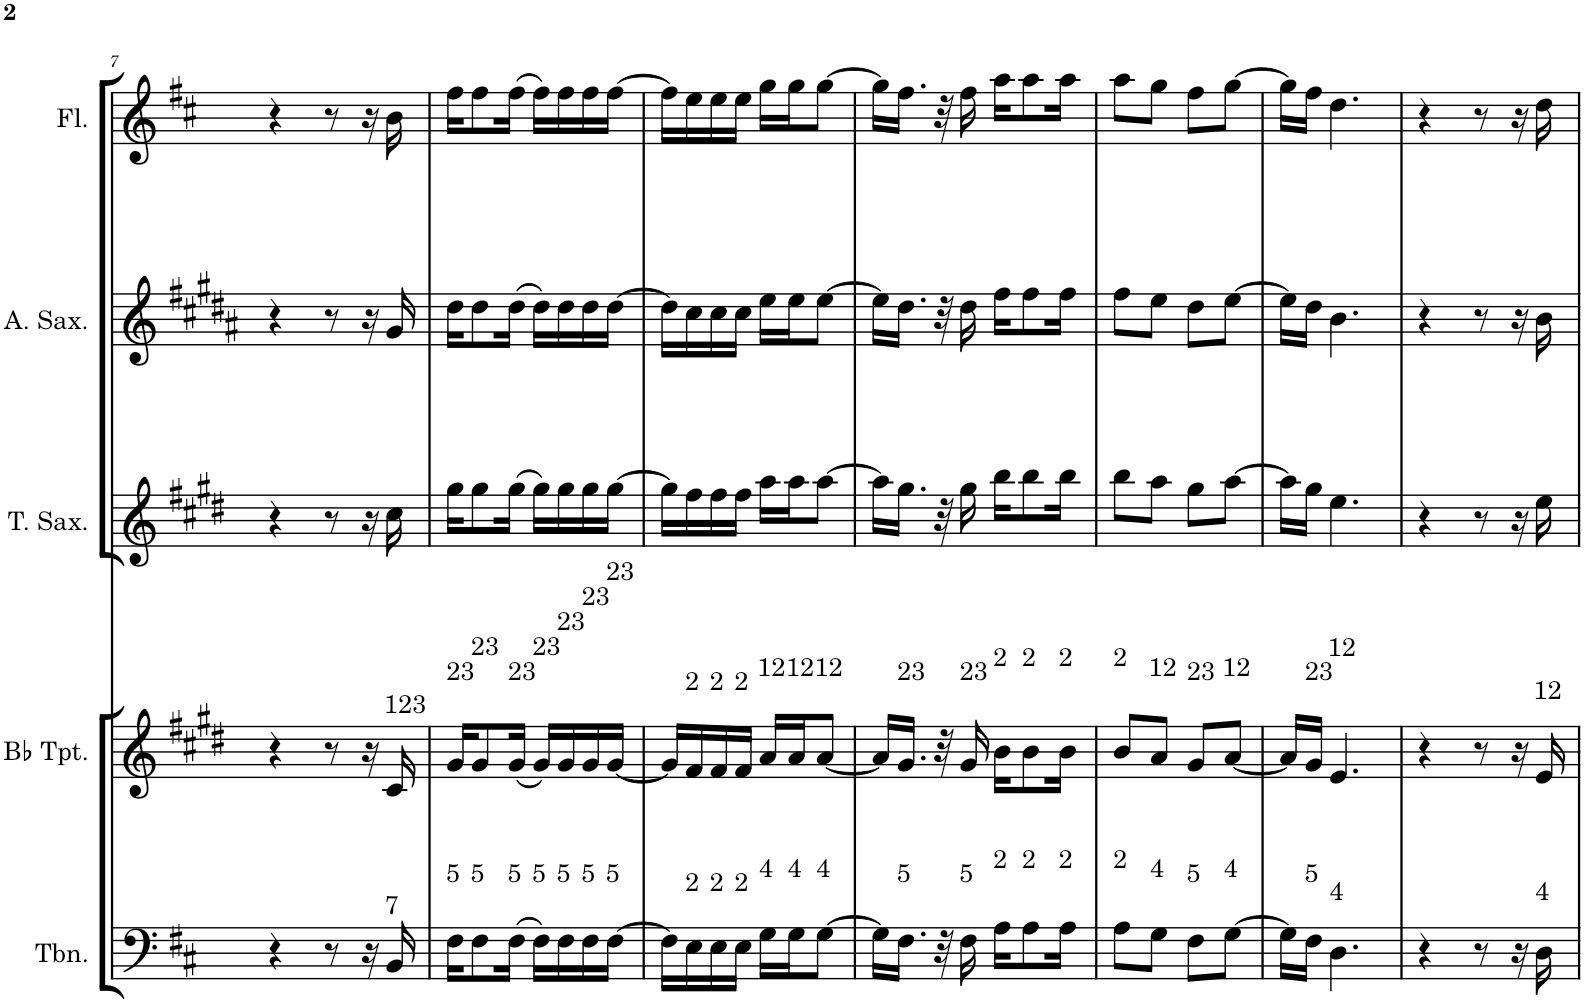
**kern	**kern	**kern	**kern	**kern
*part5	*part4	*part3	*part2	*part1
*staff5	*staff4	*staff3	*staff2	*staff1
*I"Trombone	*I"Bb Trumpet	*I"Tenor Saxophone	*I"Alto Saxophone	*I"Flute
*I'Tbn.	*I'Bb Tpt.	*I'T. Sax.	*I'A. Sax.	*I'Fl.
!!LO:PB:g=z
*clefF4	*clefG2	*clefG2	*clefG2	*clefG2
*	*Trd1c2	*Trd8c14	*Trd5c9	*
*k[f#c#]	*k[f#c#g#d#]	*k[f#c#g#d#]	*k[f#c#g#d#a#]	*k[f#c#]
*M2/4	*M2/4	*M2/4	*M2/4	*M2/4
=7	=7	=7	=7	=7
4r	4r	4r	4r	4r
8r	8r	8r	8r	8r
16r	16r	16r	16r	16r
!	!LO:TX:a:t=123	!	!	!
!LO:TX:a:t=7	!	!	!	!
16BB/	16c#/	16cc#\	16g#/	16b\
=8	=8	=8	=8	=8
!	!LO:TX:a:t=23	!	!	!
!LO:TX:a:t=5	!	!	!	!
16F#\KL	16g#/KL	16gg#\KL	16dd#\KL	16ff#\KL
!	!LO:TX:a:t=23	!	!	!
!LO:TX:a:t=5	!	!	!	!
8F#\	8g#/	8gg#\	8dd#\	8ff#\
!	!LO:TX:a:t=23	!	!	!
!LO:TX:a:t=5	!	!	!	!
(16F#\Jk	(16g#/Jk	(16gg#\Jk	(16dd#\Jk	(16ff#\Jk
!	!LO:TX:a:t=23	!	!	!
!LO:TX:a:t=5	!	!	!	!
16F#\LL)	16g#/LL)	16gg#\LL)	16dd#\LL)	16ff#\LL)
!	!LO:TX:a:t=23	!	!	!
!LO:TX:a:t=5	!	!	!	!
16F#\	16g#/	16gg#\	16dd#\	16ff#\
!	!LO:TX:a:t=23	!	!	!
!LO:TX:a:t=5	!	!	!	!
16F#\	16g#/	16gg#\	16dd#\	16ff#\
!	!LO:TX:a:t=23	!	!	!
!LO:TX:a:t=5	!	!	!	!
[16F#\JJ	[16g#/JJ	[16gg#\JJ	[16dd#\JJ	[16ff#\JJ
=9	=9	=9	=9	=9
16F#\LL]	16g#/LL]	16gg#\LL]	16dd#\LL]	16ff#\LL]
!	!LO:TX:a:t=2	!	!	!
!LO:TX:a:t=2	!	!	!	!
16E\	16f#/	16ff#\	16cc#\	16ee\
!	!LO:TX:a:t=2	!	!	!
!LO:TX:a:t=2	!	!	!	!
16E\	16f#/	16ff#\	16cc#\	16ee\
!	!LO:TX:a:t=2	!	!	!
!LO:TX:a:t=2	!	!	!	!
16E\JJ	16f#/JJ	16ff#\JJ	16cc#\JJ	16ee\JJ
!	!LO:TX:a:t=12	!	!	!
!LO:TX:a:t=4	!	!	!	!
16G\LL	16a/LL	16aa\LL	16ee\LL	16gg\LL
!	!LO:TX:a:t=12	!	!	!
!LO:TX:a:t=4	!	!	!	!
16G\J	16a/J	16aa\J	16ee\J	16gg\J
!	!LO:TX:a:t=12	!	!	!
!LO:TX:a:t=4	!	!	!	!
[8G\J	[8a/J	[8aa\J	[8ee\J	[8gg\J
=10	=10	=10	=10	=10
16G\LL]	16a/LL]	16aa\LL]	16ee\LL]	16gg\LL]
!	!LO:TX:a:t=23	!	!	!
!LO:TX:a:t=5	!	!	!	!
16.F#\JJ	16.g#/JJ	16.gg#\JJ	16.dd#\JJ	16.ff#\JJ
32r	32r	32r	32r	32r
!	!LO:TX:a:t=23	!	!	!
!LO:TX:a:t=5	!	!	!	!
16F#\	16g#/	16gg#\	16dd#\	16ff#\
!	!LO:TX:a:t=2	!	!	!
!LO:TX:a:t=2	!	!	!	!
16A\KL	16b\KL	16bb\KL	16ff#\KL	16aa\KL
!	!LO:TX:a:t=2	!	!	!
!LO:TX:a:t=2	!	!	!	!
8A\	8b\	8bb\	8ff#\	8aa\
!	!LO:TX:a:t=2	!	!	!
!LO:TX:a:t=2	!	!	!	!
16A\Jk	16b\Jk	16bb\Jk	16ff#\Jk	16aa\Jk
=11	=11	=11	=11	=11
!	!LO:TX:a:t=2	!	!	!
!LO:TX:a:t=2	!	!	!	!
8A\L	8b/L	8bb\L	8ff#\L	8aa\L
!	!LO:TX:a:t=12	!	!	!
!LO:TX:a:t=4	!	!	!	!
8G\J	8a/J	8aa\J	8ee\J	8gg\J
!	!LO:TX:a:t=23	!	!	!
!LO:TX:a:t=5	!	!	!	!
8F#\L	8g#/L	8gg#\L	8dd#\L	8ff#\L
!	!LO:TX:a:t=12	!	!	!
!LO:TX:a:t=4	!	!	!	!
[8G\J	[8a/J	[8aa\J	[8ee\J	[8gg\J
=12	=12	=12	=12	=12
16G\LL]	16a/LL]	16aa\LL]	16ee\LL]	16gg\LL]
!	!LO:TX:a:t=23	!	!	!
!LO:TX:a:t=5	!	!	!	!
16F#\JJ	16g#/JJ	16gg#\JJ	16dd#\JJ	16ff#\JJ
!	!LO:TX:a:t=12	!	!	!
!LO:TX:a:t=4	!	!	!	!
4.D\	4.e/	4.ee\	4.b\	4.dd\
=13	=13	=13	=13	=13
4r	4r	4r	4r	4r
8r	8r	8r	8r	8r
16r	16r	16r	16r	16r
!	!LO:TX:a:t=12	!	!	!
!LO:TX:a:t=4	!	!	!	!
16D\	16e/	16ee\	16b\	16dd\
=	=	=	=	=
*-	*-	*-	*-	*-
